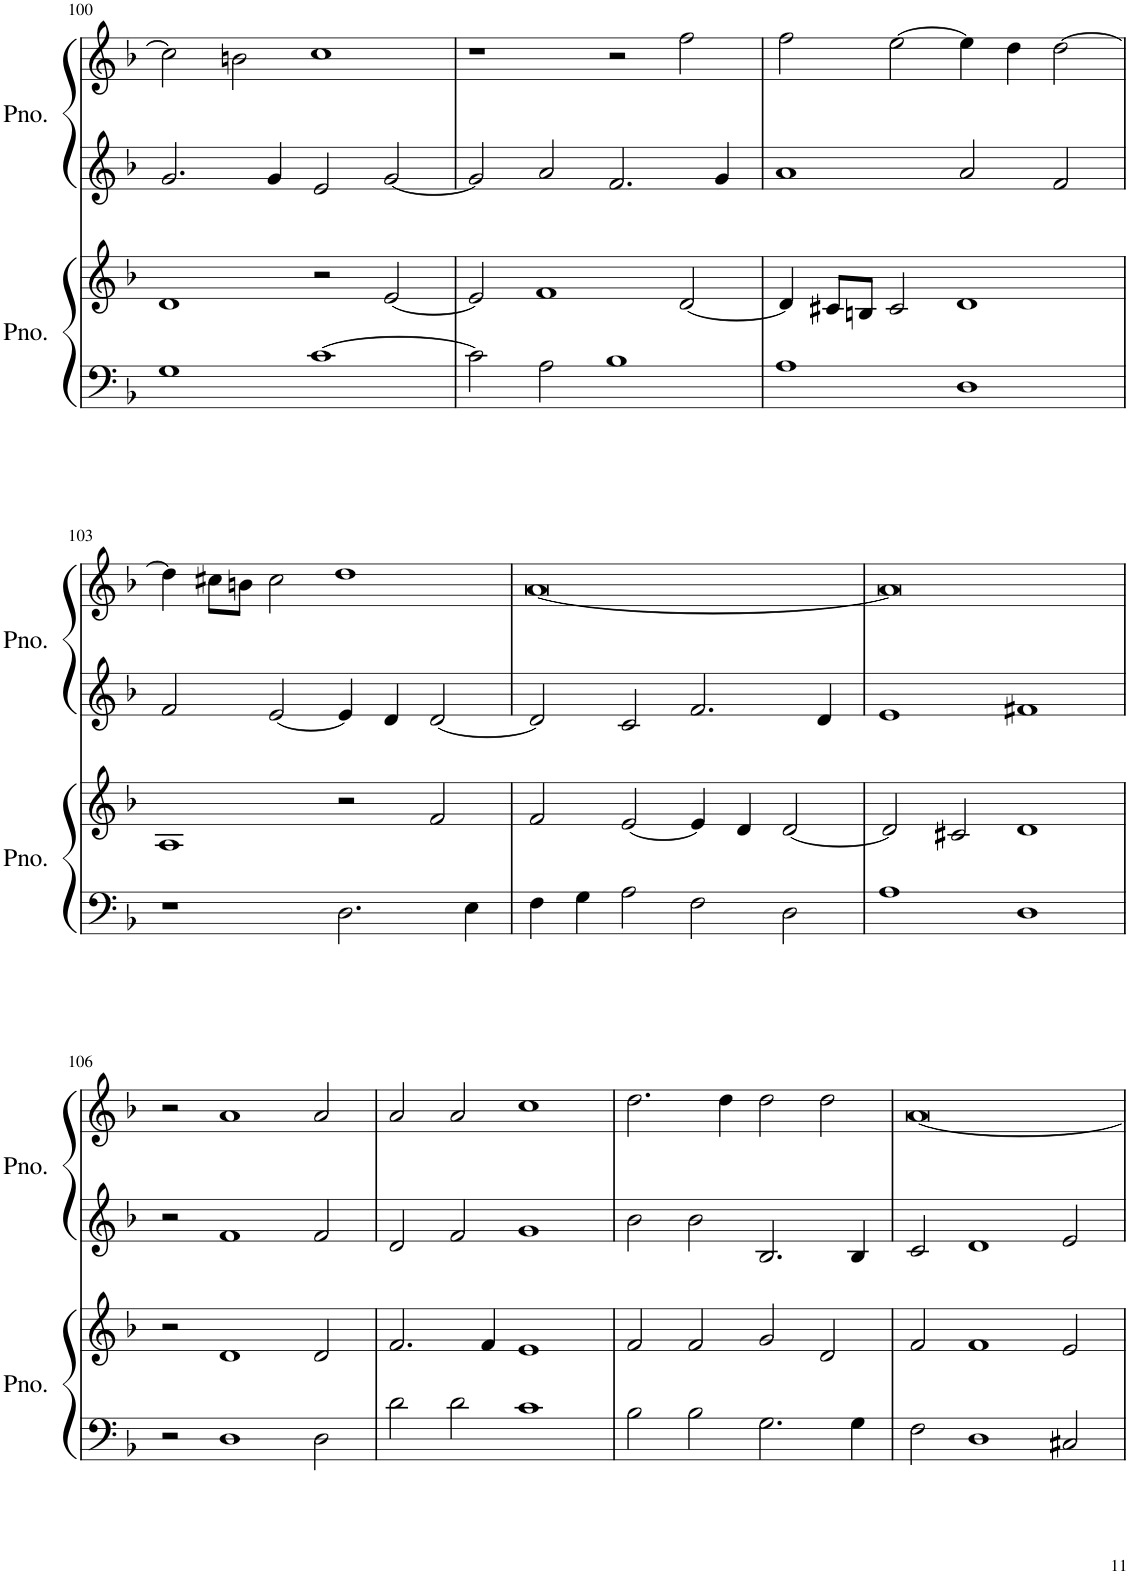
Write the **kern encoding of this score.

**kern	**kern	**kern	**kern
*part2	*part2	*part1	*part1
*staff4	*staff3	*staff2	*staff1
*I"Piano	*	*I"Piano	*
*I'Pno.	*	*I'Pno.	*
!!LO:PB:g=z
*clefF4	*clefG2	*clefG2	*clefG2
*k[b-]	*k[b-]	*k[b-]	*k[b-]
*M4/2	*M4/2	*M4/2	*M4/2
=100	=100	=100	=100
1G	1d	2.g/	2cc\]
.	.	.	2bn\
.	.	4g/	.
[1c	2r	2e/	1cc
.	[2e/	[2g/	.
=101	=101	=101	=101
2c\]	2e/]	2g/]	1r
2A\	1f	2a/	.
1B-	.	2.f/	2r
.	[2d/	.	2ff\
.	.	4g/	.
=102	=102	=102	=102
1A	4d/]	1a	2ff\
.	8c#X/L	.	.
.	8Bn/J	.	.
.	2c#/	.	[2ee\
1D	1d	2a/	4ee\]
.	.	.	4dd\
.	.	2f/	[2dd\
!!LO:LB:g=z
=103	=103	=103	=103
1r	1A	2f/	4dd\]
.	.	.	8cc#X\L
.	.	.	8bn\J
.	.	[2e/	2cc#\
2.D\	2r	4e/]	1dd
.	.	4d/	.
.	2f/	[2d/	.
4E\	.	.	.
=104	=104	=104	=104
4F\	2f/	2d/]	[0a
4G\	.	.	.
2A\	[2e/	2c/	.
2F\	4e/]	2.f/	.
.	4d/	.	.
2D\	[2d/	.	.
.	.	4d/	.
=105	=105	=105	=105
1A	2d/]	1e	0a]
.	2c#X/	.	.
1D	1d	1f#X	.
!!LO:LB:g=z
=106	=106	=106	=106
2r	2r	2r	2r
1D	1d	1f	1a
2D\	2d/	2f/	2a/
=107	=107	=107	=107
2d\	2.f/	2d/	2a/
2d\	.	2f/	2a/
.	4f/	.	.
1c	1e	1g	1cc
=108	=108	=108	=108
2B-\	2f/	2b-\	2.dd\
2B-\	2f/	2b-\	.
.	.	.	4dd\
2.G\	2g/	2.B-/	2dd\
.	2d/	.	2dd\
4G\	.	4B-/	.
=109	=109	=109	=109
2F\	2f/	2c/	[0a
1D	1f	1d	.
2C#X/	2e/	2e/	.
=	=	=	=
*-	*-	*-	*-
